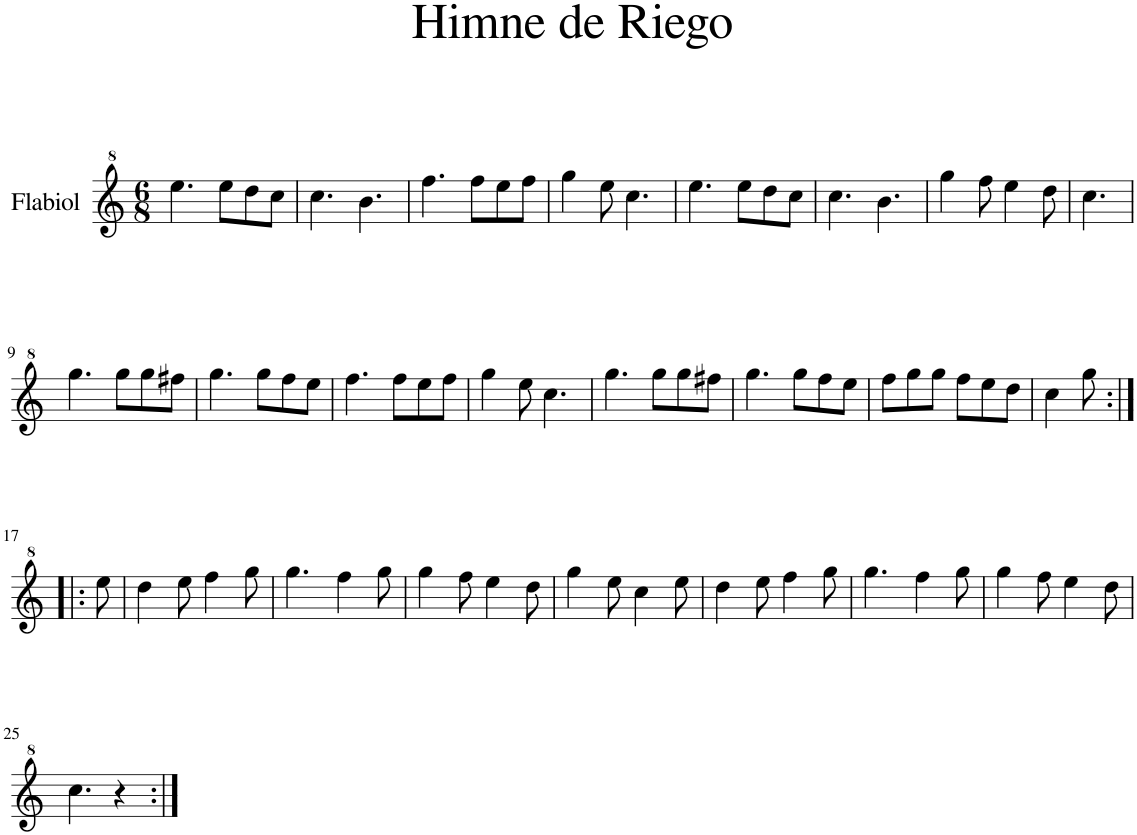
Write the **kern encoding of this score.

**kern
*part1
*staff1
*I"Flabiol
*clefG^2
*Trd-7c-12
*k[]
*M6/8
=1
4.eee\
8eee\L
8ddd\
8ccc\J
=2
4.ccc\
4.bb\
=3
4.fff\
8fff\L
8eee\
8fff\J
=4
4ggg\
8eee\
4.ccc\
=5
4.eee\
8eee\L
8ddd\
8ccc\J
=6
4.ccc\
4.bb\
=7
4ggg\
8fff\
4eee\
8ddd\
=8
4.ccc\
!!LO:LB:g=z
=9
4.ggg\
8ggg\L
8ggg\
8fff#X\J
=10
4.ggg\
8ggg\L
8fff\
8eee\J
=11
4.fff\
8fff\L
8eee\
8fff\J
=12
4ggg\
8eee\
4.ccc\
=13
4.ggg\
8ggg\L
8ggg\
8fff#X\J
=14
4.ggg\
8ggg\L
8fff\
8eee\J
=15
8fff\L
8ggg\
8ggg\J
8fff\L
8eee\
8ddd\J
=16
4ccc\
8ggg\
!!LO:LB:g=z
=17:|!|:
8eee\
=18
4ddd\
8eee\
4fff\
8ggg\
=19
4.ggg\
4fff\
8ggg\
=20
4ggg\
8fff\
4eee\
8ddd\
=21
4ggg\
8eee\
4ccc\
8eee\
=22
4ddd\
8eee\
4fff\
8ggg\
=23
4.ggg\
4fff\
8ggg\
=24
4ggg\
8fff\
4eee\
8ddd\
!!LO:LB:g=z
=25
4.ccc\
4r
=:|!
*-
